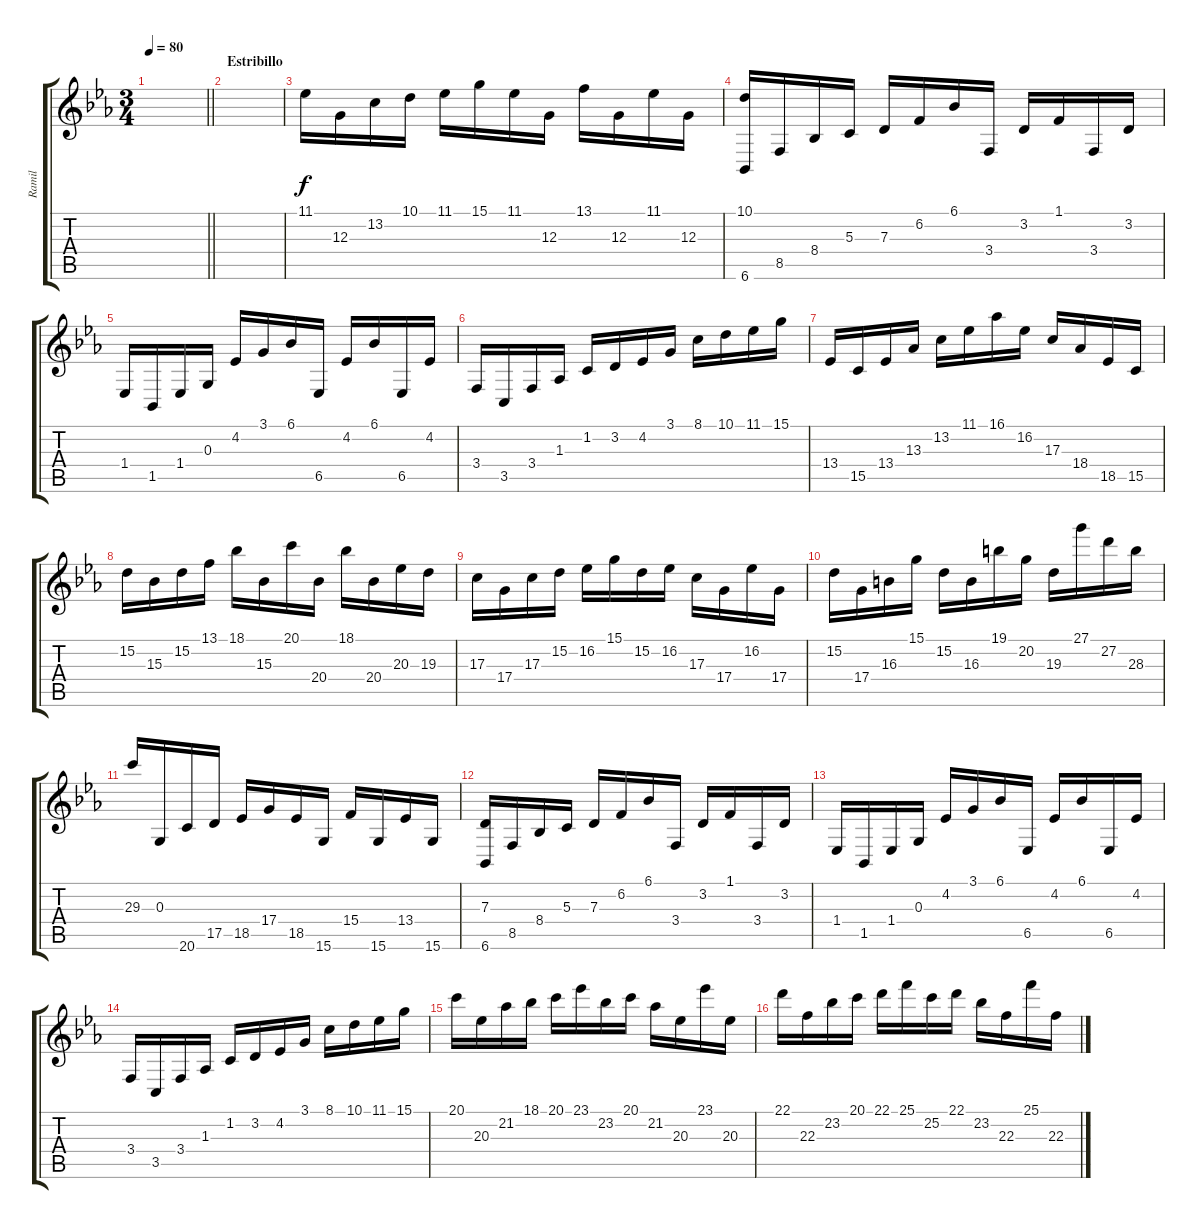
\track ("Ramil" "Ramil") {instrument brightacousticpiano}
\staff {score tabs}
\tuning (E4 B3 G3 D3 A2 E2) {hide}
\ts (3 4)
\tempo 80
\clef g2
\barLineRight lightlight
\ks eb
|
\section ("" "Estribillo")
|
11.1.16 12.3.16 13.2.16 10.1.16 11.1.16 15.1.16 11.1.16 12.3.16 13.1.16 12.3.16 11.1.16 12.3.16 |
(10.1 6.6).16 8.5.16 8.4.16 5.3.16 7.3.16 6.2.16 6.1.16 3.4.16 3.2.16 1.1.16 3.4.16 3.2.16 |
1.4.16 1.5.16 1.4.16 0.3.16 4.2.16 3.1.16 6.1.16 6.5.16 4.2.16 6.1.16 6.5.16 4.2.16 |
3.4.16 3.5.16 3.4.16 1.3.16 1.2.16 3.2.16 4.2.16 3.1.16 8.1.16 10.1.16 11.1.16 15.1.16 |
13.4.16 15.5.16 13.4.16 13.3.16 13.2.16 11.1.16 16.1.16 16.2.16 17.3.16 18.4.16 18.5.16 15.5.16 |
15.2.16 15.3.16 15.2.16 13.1.16 18.1.16 15.3.16 20.1.16 20.4.16 18.1.16 20.4.16 20.3.16 19.3.16 |
17.3.16 17.4.16 17.3.16 15.2.16 16.2.16 15.1.16 15.2.16 16.2.16 17.3.16 17.4.16 16.2.16 17.4.16 |
15.2.16 17.4.16 16.3.16 15.1.16 15.2.16 16.3.16 19.1.16 20.2.16 19.3.16 27.1.16 27.2.16 28.3.16 |
29.3.16 0.3.16 20.6.16 17.5.16 18.5.16 17.4.16 18.5.16 15.6.16 15.4.16 15.6.16 13.4.16 15.6.16 |
(7.3 6.6).16 8.5.16 8.4.16 5.3.16 7.3.16 6.2.16 6.1.16 3.4.16 3.2.16 1.1.16 3.4.16 3.2.16 |
1.4.16 1.5.16 1.4.16 0.3.16 4.2.16 3.1.16 6.1.16 6.5.16 4.2.16 6.1.16 6.5.16 4.2.16 |
3.4.16 3.5.16 3.4.16 1.3.16 1.2.16 3.2.16 4.2.16 3.1.16 8.1.16 10.1.16 11.1.16 15.1.16 |
20.1.16 20.3.16 21.2.16 18.1.16 20.1.16 23.1.16 23.2.16 20.1.16 21.2.16 20.3.16 23.1.16 20.3.16 |
22.1.16 22.3.16 23.2.16 20.1.16 22.1.16 25.1.16 25.2.16 22.1.16 23.2.16 22.3.16 25.1.16 22.3.16
